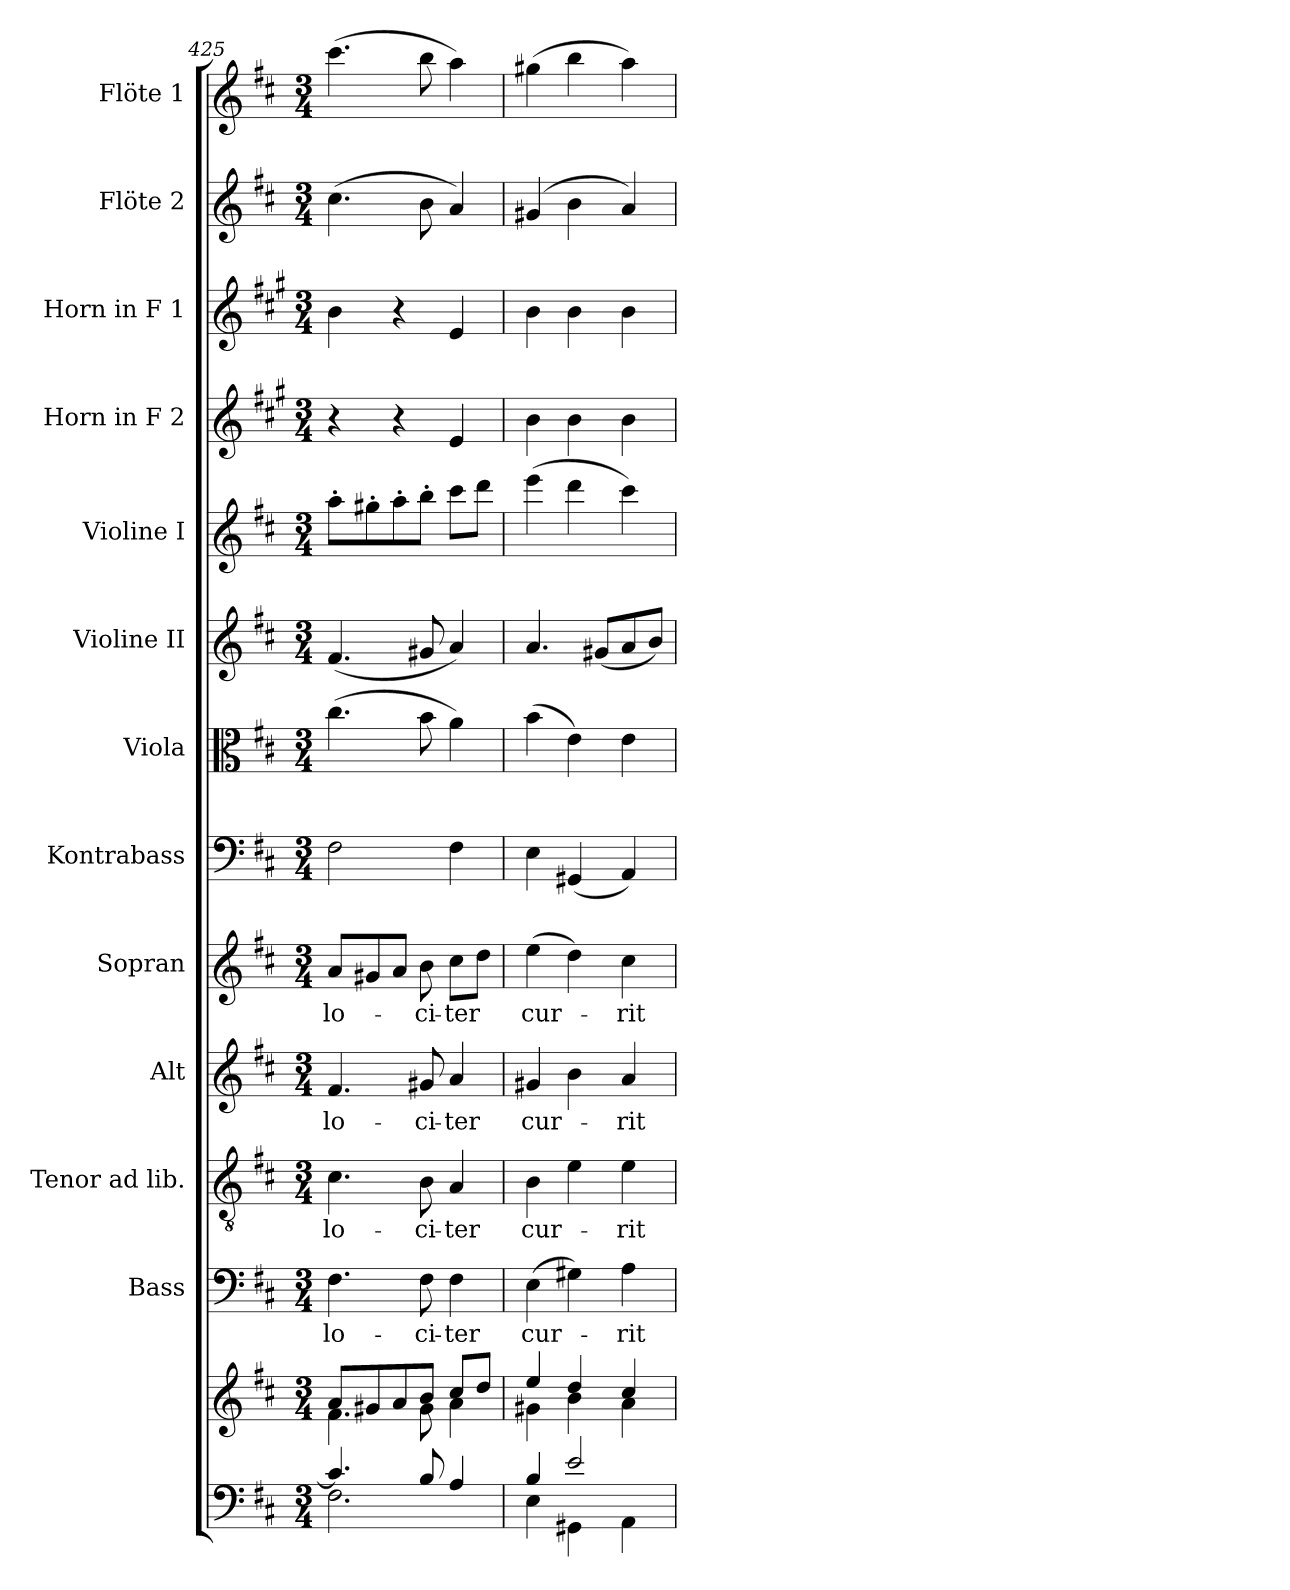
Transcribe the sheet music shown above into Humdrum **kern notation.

**kern	**kern	**kern	**text	**kern	**text	**kern	**text	**kern	**text	**kern	**kern	**kern	**kern	**kern	**kern	**kern	**kern
*part13	*part13	*part12	*part12	*part11	*part11	*part10	*part10	*part9	*part9	*part8	*part7	*part6	*part5	*part4	*part3	*part2	*part1
*staff14	*staff13	*staff12	*staff12	*staff11	*staff11	*staff10	*staff10	*staff9	*staff9	*staff8	*staff7	*staff6	*staff5	*staff4	*staff3	*staff2	*staff1
*	*	*I"Bass	*	*I"Tenor ad lib.	*	*I"Alt	*	*I"Sopran	*	*I"Kontrabass	*I"Viola	*I"Violine II	*I"Violine I	*I"Horn in F 2	*I"Horn in F 1	*I"Flöte 2	*I"Flöte 1
*	*	*I'B.	*	*I'T.	*	*I'A.	*	*I'S.	*	*I'Kb.	*I'Vla.	*I'Vl. II	*I'Vl. I	*	*	*I'Fl. 2	*I'Fl. 1
*clefF4	*clefG2	*clefF4	*	*clefGv2	*	*clefG2	*	*clefG2	*	*clefF4	*clefC3	*clefG2	*clefG2	*clefG2	*clefG2	*clefG2	*clefG2
*	*	*	*	*	*	*	*	*	*	*ITrd7c12	*	*	*	*ITrd4c7	*ITrd4c7	*	*
*k[f#c#]	*k[f#c#]	*k[f#c#]	*	*k[f#c#]	*	*k[f#c#]	*	*k[f#c#]	*	*k[f#c#]	*k[f#c#]	*k[f#c#]	*k[f#c#]	*k[f#c#]	*k[f#c#]	*k[f#c#]	*k[f#c#]
*D:	*D:	*D:	*	*D:	*	*D:	*	*D:	*	*D:	*D:	*D:	*D:	*D:	*D:	*D:	*D:
*M3/4	*M3/4	*M3/4	*	*M3/4	*	*M3/4	*	*M3/4	*	*M3/4	*M3/4	*M3/4	*M3/4	*M3/4	*M3/4	*M3/4	*M3/4
=425	=425	=425	=425	=425	=425	=425	=425	=425	=425	=425	=425	=425	=425	=425	=425	=425	=425
*^	*^	*	*	*	*	*	*	*	*	*	*	*	*	*	*	*	*
!	!	!	!	!	!LO:LY:b	!	!LO:LY:b	!	!LO:LY:b	!	!LO:LY:b	!	!	!	!	!	!	!	!
4.c#/]	2.F#\	8a/L	4.f#\	4.F#\	-lo-	4.c#\	-lo-	4.f#/	-lo-	8a/L	-lo-	2FF#\	(>4.cc#\	(<4.f#/	8aa'>\L	4r	4e\	(>4.cc#\	(>4.ccc#\
.	.	8g#X/	.	.	.	.	.	.	.	8g#X/	.	.	.	.	8gg#X'>\	.	.	.	.
.	.	8a/	.	.	.	.	.	.	.	8a/J	.	.	.	.	8aa'>\	4r	4r	.	.
!	!	!	!	!	!LO:LY:b	!	!LO:LY:b	!	!LO:LY:b	!	!LO:LY:b	!	!	!	!	!	!	!	!
8B/	.	8b/J	8g#\	8F#\	-ci-	8B\	-ci-	8g#X/	-ci-	8b\	-ci-	.	8b\	8g#X/	8bb'>\J	.	.	8b\	8bb\
!	!	!	!	!	!LO:LY:b	!	!LO:LY:b	!	!LO:LY:b	!	!LO:LY:b	!	!	!	!	!	!	!	!
4A/	.	8cc#/L	4a\	4F#\	-ter	4A/	-ter	4a/	-ter	8cc#\L	-ter	4FF#\	4a\)	4a/)	8ccc#\L	4A/	4A/	4a/)	4aa\)
.	.	8dd/J	.	.	.	.	.	.	.	8dd\J	.	.	.	.	8ddd\J	.	.	.	.
=426	=426	=426	=426	=426	=426	=426	=426	=426	=426	=426	=426	=426	=426	=426	=426	=426	=426	=426	=426
!	!	!	!	!	!LO:LY:b	!	!LO:LY:b	!	!LO:LY:b	!	!LO:LY:b	!	!	!	!	!	!	!	!
4B/	4E\	4ee/	4g#X\	(>4E\	cur-	4B\	cur-	4g#X/	cur-	(>4ee\	cur-	4EE\	(>4b\	4.a/	(>4eee\	4e\	4e\	(4g#X/	(>4gg#X\
2e/	4GG#X\	4dd/	4b\	4G#X\)	.	4e\	.	4b\	.	4dd\)	.	(<4GGG#X/	4e\)	.	4ddd\	4e\	4e\	4b\	4bb\
.	.	.	.	.	.	.	.	.	.	.	.	.	.	(<8g#X/L	.	.	.	.	.
!	!	!	!	!	!LO:LY:b	!	!LO:LY:b	!	!LO:LY:b	!	!LO:LY:b	!	!	!	!	!	!	!	!
.	4AA\	4cc#/	4a\	4A\	-rit	4e\	-rit	4a/	-rit	4cc#\	-rit	4AAA/)	4e\	8a/	4ccc#\)	4e\	4e\	4a/)	4aa\)
.	.	.	.	.	.	.	.	.	.	.	.	.	.	8b/J)	.	.	.	.	.
*v	*v	*	*	*	*	*	*	*	*	*	*	*	*	*	*	*	*	*	*
*	*v	*v	*	*	*	*	*	*	*	*	*	*	*	*	*	*	*	*
=	=	=	=	=	=	=	=	=	=	=	=	=	=	=	=	=	=
*-	*-	*-	*-	*-	*-	*-	*-	*-	*-	*-	*-	*-	*-	*-	*-	*-	*-
